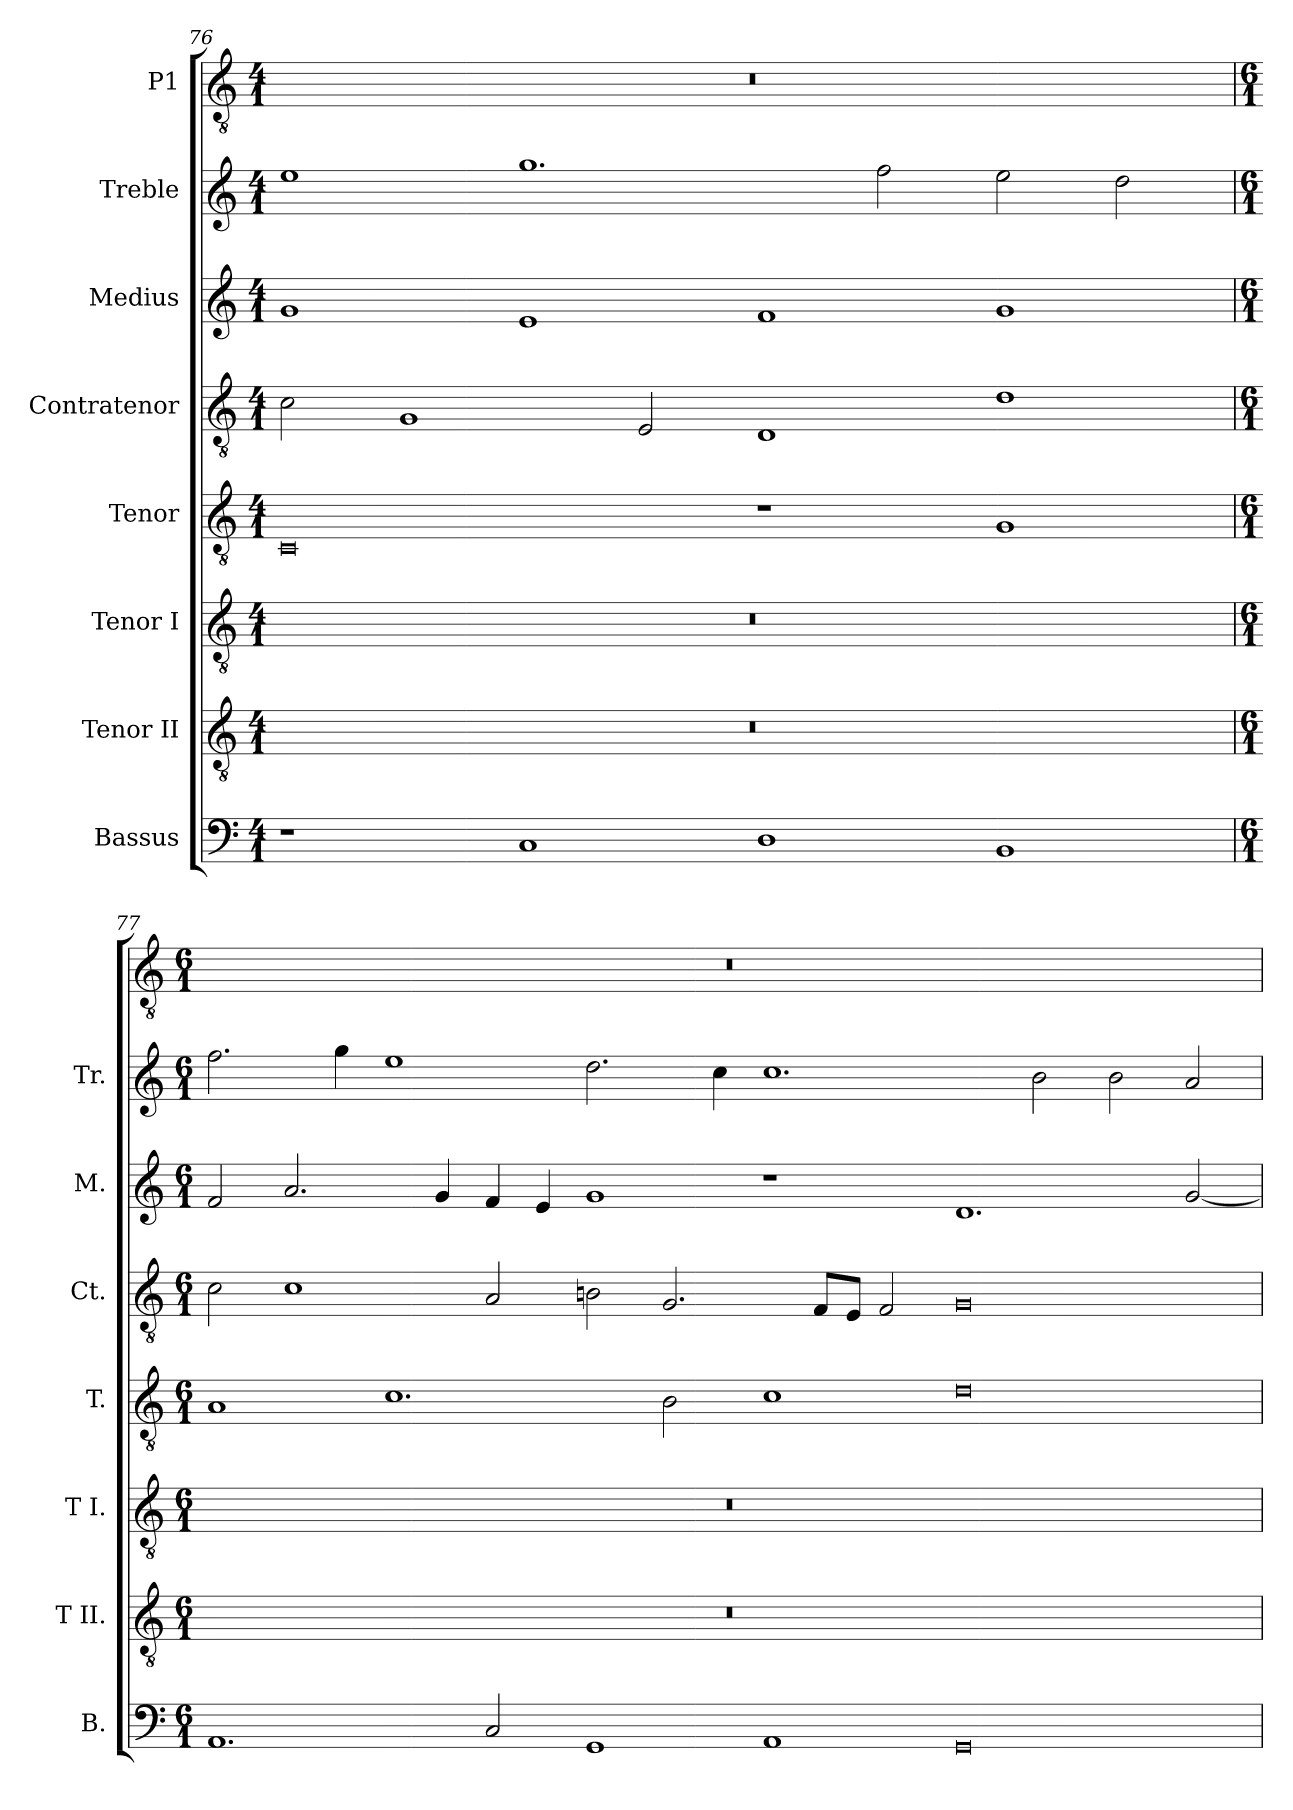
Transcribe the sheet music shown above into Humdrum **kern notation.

**kern	**kern	**kern	**kern	**kern	**kern	**kern	**kern
*part8	*part7	*part6	*part5	*part4	*part3	*part2	*part1
*staff8	*staff7	*staff6	*staff5	*staff4	*staff3	*staff2	*staff1
*I"Bassus	*I"Tenor II	*I"Tenor I	*I"Tenor	*I"Contratenor	*I"Medius	*I"Treble	*I"P1
*I'B.	*I'T II.	*I'T I.	*I'T.	*I'Ct.	*I'M.	*I'Tr.	*
!!LO:LB:g=z
*clefF4	*clefGv2	*clefGv2	*clefGv2	*clefGv2	*clefG2	*clefG2	*clefGv2
*	*ITrd7c12	*ITrd7c12	*ITrd7c12	*ITrd7c12	*	*	*ITrd7c12
*k[]	*k[]	*k[]	*k[]	*k[]	*k[]	*k[]	*k[]
*C:	*C:	*C:	*C:	*C:	*C:	*C:	*C:
*M4/1	*M4/1	*M4/1	*M4/1	*M4/1	*M4/1	*M4/1	*M4/1
=76	=76	=76	=76	=76	=76	=76	=76
!	!LO:N:vis=1	!LO:N:vis=1	!	!	!	!	!LO:N:vis=1
1r	00r	00r	0CCi	2Ci\	1gi	1eei	00r
.	.	.	.	1GGi	.	.	.
1Ci	.	.	.	.	1ei	1.ggi	.
.	.	.	.	2EEi/	.	.	.
1Di	.	.	1r	1DDi	1fi	.	.
.	.	.	.	.	.	2ffi\	.
1BBi	.	.	1GGi	1Di	1gi	2eei\	.
.	.	.	.	.	.	2ddi\	.
!!LO:LB:g=z
=77`	=77`	=77`	=77`	=77`	=77`	=77`	=77`
*M6/1	*M6/1	*M6/1	*M6/1	*M6/1	*M6/1	*M6/1	*M6/1
!	!LO:N:vis=1	!LO:N:vis=1	!	!	!	!	!LO:N:vis=1
1.AAi	00.r	00.r	1AAi	2Ci\	2fi/	2.ffi\	00.r
.	.	.	.	1Ci	2.ai/	.	.
.	.	.	.	.	.	4ggi\	.
.	.	.	1.Ci	.	.	1eei	.
.	.	.	.	.	4gi/	.	.
2Ci/	.	.	.	2AAi/	4fi/	.	.
.	.	.	.	.	4ei/	.	.
1GGi	.	.	.	2BBni\	1gi	2.ddi\	.
.	.	.	2BBi\	2.GGi/	.	.	.
.	.	.	.	.	.	4cci\	.
1AAi	.	.	1Ci	.	1r	1.cci	.
.	.	.	.	8FFi/L	.	.	.
.	.	.	.	8EEi/J	.	.	.
.	.	.	.	2FFi/	.	.	.
0GGi	.	.	0Di	0GGi	1.di	.	.
.	.	.	.	.	.	2bi\	.
.	.	.	.	.	.	2bi\	.
.	.	.	.	.	[<2gi/	2ai/	.
=`	=`	=`	=`	=`	=`	=`	=`
*-	*-	*-	*-	*-	*-	*-	*-
